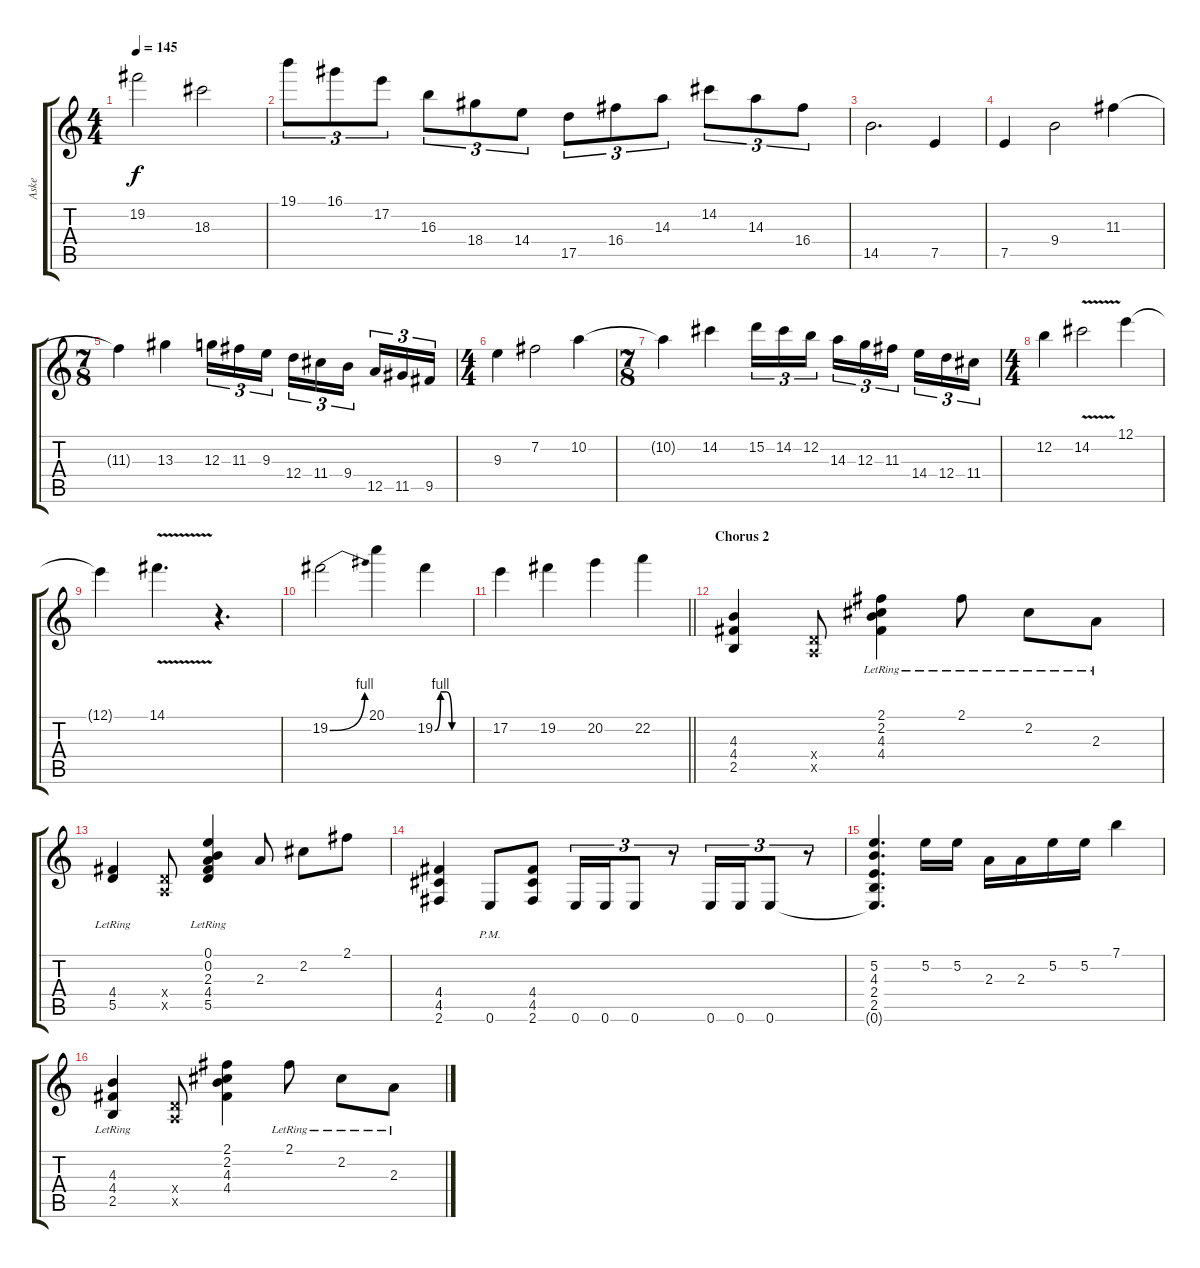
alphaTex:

\track ("Aske" "Aske") {mute instrument acousticguitarsteel}
\staff {score tabs}
\tuning (E4 B3 G3 D3 A2 E2) {hide}
\ts (4 4)
\tempo 145
\clef g2
\ks c
19.2{t}.2{dy f} 18.3.2 |
19.1.8{tu (3 2)} 16.1.8{tu (3 2)} 17.2.8{tu (3 2)} 16.3.8{tu (3 2)} 18.4.8{tu (3 2)} 14.4.8{tu (3 2)} 17.5.8{tu (3 2)} 16.4.8{tu (3 2)} 14.3.8{tu (3 2)} 14.2.8{tu (3 2)} 14.3.8{tu (3 2)} 16.4.8{tu (3 2)} |
14.5.2{d} 7.5.4 |
7.5.4 9.4.2 11.3.4 |
\ts (7 8)
11.3{t}.4 13.3.4 12.3.16{tu (3 2)} 11.3.16{tu (3 2)} 9.3.16{tu (3 2)} 12.4.16{tu (3 2)} 11.4.16{tu (3 2)} 9.4.16{tu (3 2)} 12.5.16{tu (3 2)} 11.5.16{tu (3 2)} 9.5.16{tu (3 2)} |
\ts (4 4)
9.3.4 7.2.2 10.2.4 |
\ts (7 8)
10.2{t}.4 14.2.4 15.2.16{tu (3 2)} 14.2.16{tu (3 2)} 12.2.16{tu (3 2)} 14.3.16{tu (3 2)} 12.3.16{tu (3 2)} 11.3.16{tu (3 2)} 14.4.16{tu (3 2)} 12.4.16{tu (3 2)} 11.4.16{tu (3 2)} |
\ts (4 4)
12.2.4 14.2{v}.2 12.1.4 |
12.1{t}.4 14.1{v}.4{d} r.4{d} |
19.2{be (bend 0 0 60 4)}.2 20.1.4 19.2{be (custom 0 0 10 4 20 4 30 0 60 0)}.4 |
\barLineRight lightlight
17.2.4 19.2.4 20.2.4 22.2.4 |
\section ("" "Chorus 2")
(4.3 4.4 2.5).4{instrument distortionguitar} (0.4{x} 0.5{x}).8 (2.1 2.2 4.3 4.4{lr}).4 2.1{lr}.8 2.2{lr}.8 2.3{lr}.8 |
(4.4 5.5{lr}).4 (0.4{x} 0.5{x}).8 (0.1{lr} 0.2{lr} 2.3{lr} 4.4{lr} 5.5{lr}).4 2.3.8 2.2.8 2.1.8 |
(4.4 4.5 2.6).4 0.6{pm}.8 (4.4 4.5 2.6).8 0.6.16{tu (3 2)} 0.6.16{tu (3 2)} 0.6.8{tu (3 2)} r.8{tu (3 2)} 0.6.16{tu (3 2)} 0.6.16{tu (3 2)} 0.6.8{tu (3 2)} r.8{tu (3 2)} |
(5.2 4.3 2.4 2.5 0.6{t}).4{d} 5.2.16 5.2.16 2.3.16 2.3.16 5.2.16 5.2.16 7.1.4 |
(4.3 4.4{lr} 2.5{lr}).4{instrument distortionguitar} (0.4{x} 0.5{x}).8 (2.1 2.2 4.3 4.4).4 2.1{lr}.8 2.2{lr}.8 2.3{lr}.8
